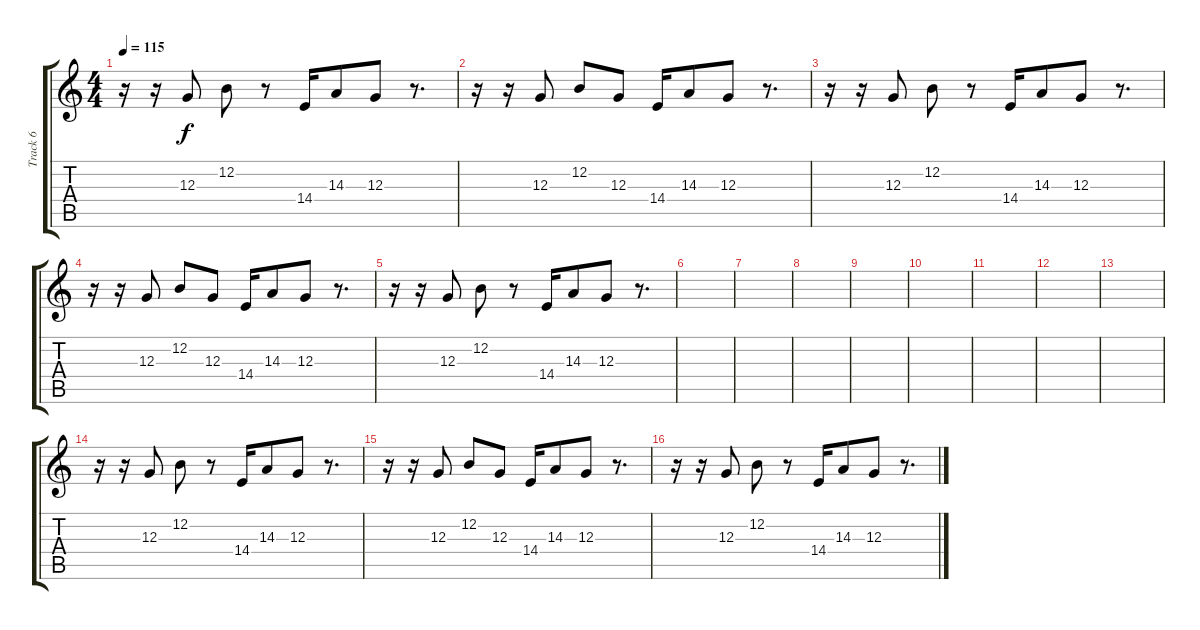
\track ("Track 6" "Track 6") {instrument breathnoise}
\staff {score tabs}
\tuning (E4 B3 G3 D3 A2 E2) {hide}
\ts (4 4)
\tempo 115
\clef g2
\ks c
r.16{dy f} r.16 12.3.8 12.2.8 r.8 14.4.16 14.3.8 12.3.8 r.8{d} |
r.16 r.16 12.3.8 12.2.8 12.3.8 14.4.16 14.3.8 12.3.8 r.8{d} |
r.16 r.16 12.3.8 12.2.8 r.8 14.4.16 14.3.8 12.3.8 r.8{d} |
r.16 r.16 12.3.8 12.2.8 12.3.8 14.4.16 14.3.8 12.3.8 r.8{d} |
r.16 r.16 12.3.8 12.2.8 r.8 14.4.16 14.3.8 12.3.8 r.8{d} |
|
|
|
|
|
|
|
|
r.16 r.16 12.3.8 12.2.8 r.8 14.4.16 14.3.8 12.3.8 r.8{d} |
r.16 r.16 12.3.8 12.2.8 12.3.8 14.4.16 14.3.8 12.3.8 r.8{d} |
r.16 r.16 12.3.8 12.2.8 r.8 14.4.16 14.3.8 12.3.8 r.8{d}
